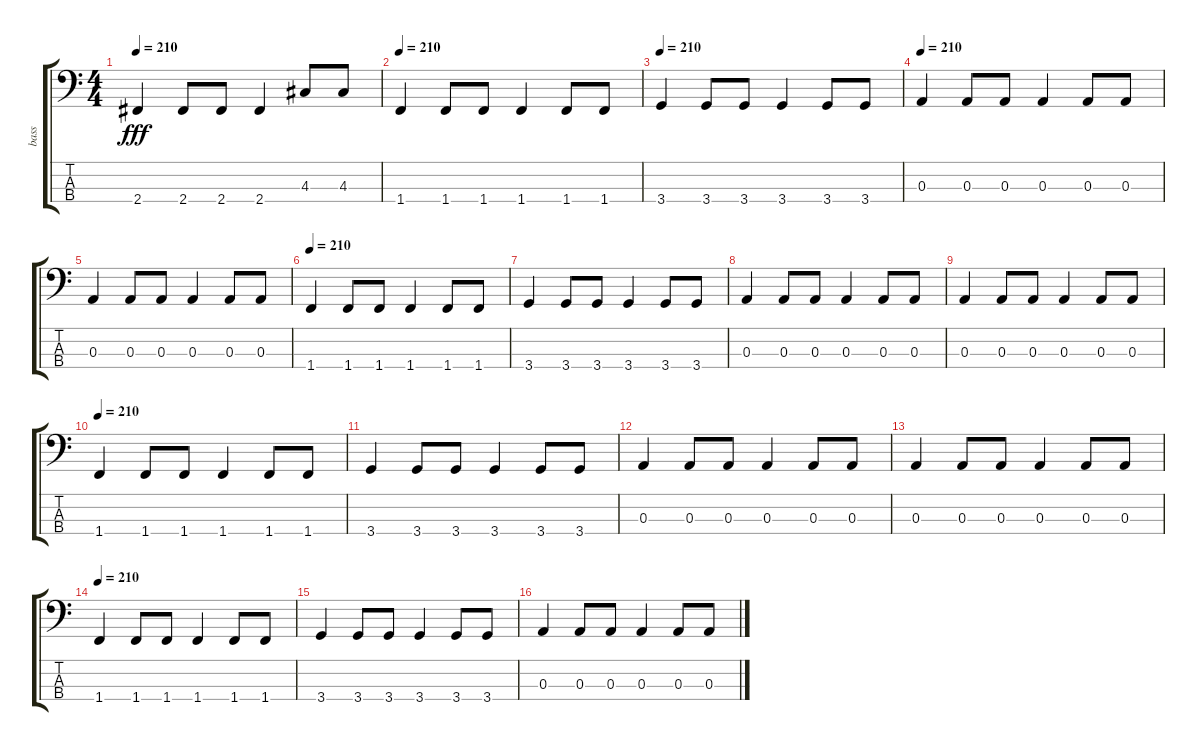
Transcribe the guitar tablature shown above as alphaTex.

\track ("bass" "bass") {instrument electricbassfinger}
\staff {score tabs}
\tuning (G2 D2 A1 E1) {hide}
\ts (4 4)
\tempo 210
\clef f4
\ks c
2.4.4{dy fff} 2.4.8 2.4.8 2.4.4 4.3.8 4.3.8 |
\tempo 210
1.4.4 1.4.8 1.4.8 1.4.4 1.4.8 1.4.8 |
\tempo 210
3.4.4 3.4.8 3.4.8 3.4.4 3.4.8 3.4.8 |
\tempo 210
0.3.4 0.3.8 0.3.8 0.3.4 0.3.8 0.3.8 |
0.3.4 0.3.8 0.3.8 0.3.4 0.3.8 0.3.8 |
\tempo 210
1.4.4 1.4.8 1.4.8 1.4.4 1.4.8 1.4.8 |
3.4.4 3.4.8 3.4.8 3.4.4 3.4.8 3.4.8 |
0.3.4 0.3.8 0.3.8 0.3.4 0.3.8 0.3.8 |
0.3.4 0.3.8 0.3.8 0.3.4 0.3.8 0.3.8 |
\tempo 210
1.4.4 1.4.8 1.4.8 1.4.4 1.4.8 1.4.8 |
3.4.4 3.4.8 3.4.8 3.4.4 3.4.8 3.4.8 |
0.3.4 0.3.8 0.3.8 0.3.4 0.3.8 0.3.8 |
0.3.4 0.3.8 0.3.8 0.3.4 0.3.8 0.3.8 |
\tempo 210
1.4.4 1.4.8 1.4.8 1.4.4 1.4.8 1.4.8 |
3.4.4 3.4.8 3.4.8 3.4.4 3.4.8 3.4.8 |
0.3.4 0.3.8 0.3.8 0.3.4 0.3.8 0.3.8
